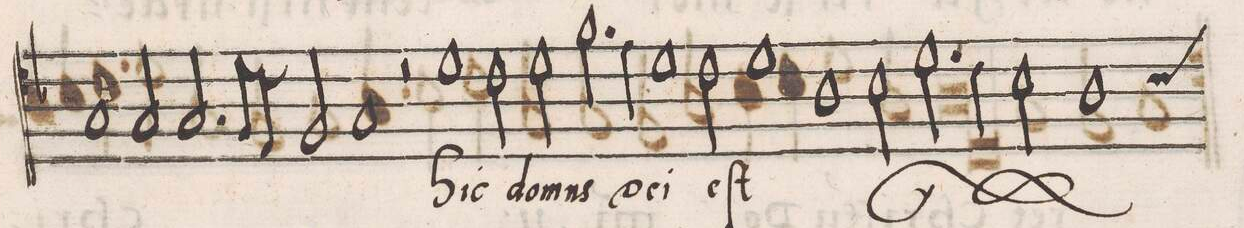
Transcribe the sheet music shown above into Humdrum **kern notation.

**kern	**text
*I"ALTVS	*
*clefC4	*
*k[b-]	*
*met(C|)	*
*M2/1	*
1G	.
=6-	=6-
2G/	.
2.G/	.
8F/L	.
8E/J	.
2F/	.
=7-	=7-
1G	.
2r	.
1d\	hic
=8-	=8-
2c\	do-
2d\	-mus
2.f\	.
=9-	=9-
4e\	De-
1d	-i
2c\	eſt
=10-	=10-
1d	.
*	*ij
1A	do-
=11-	=11-
2B-\	-mus
2.d\	De-
4c\	.
2B-\	-i
=12-	=12-
1A	eſt
*custos:B	*
*-	*-
